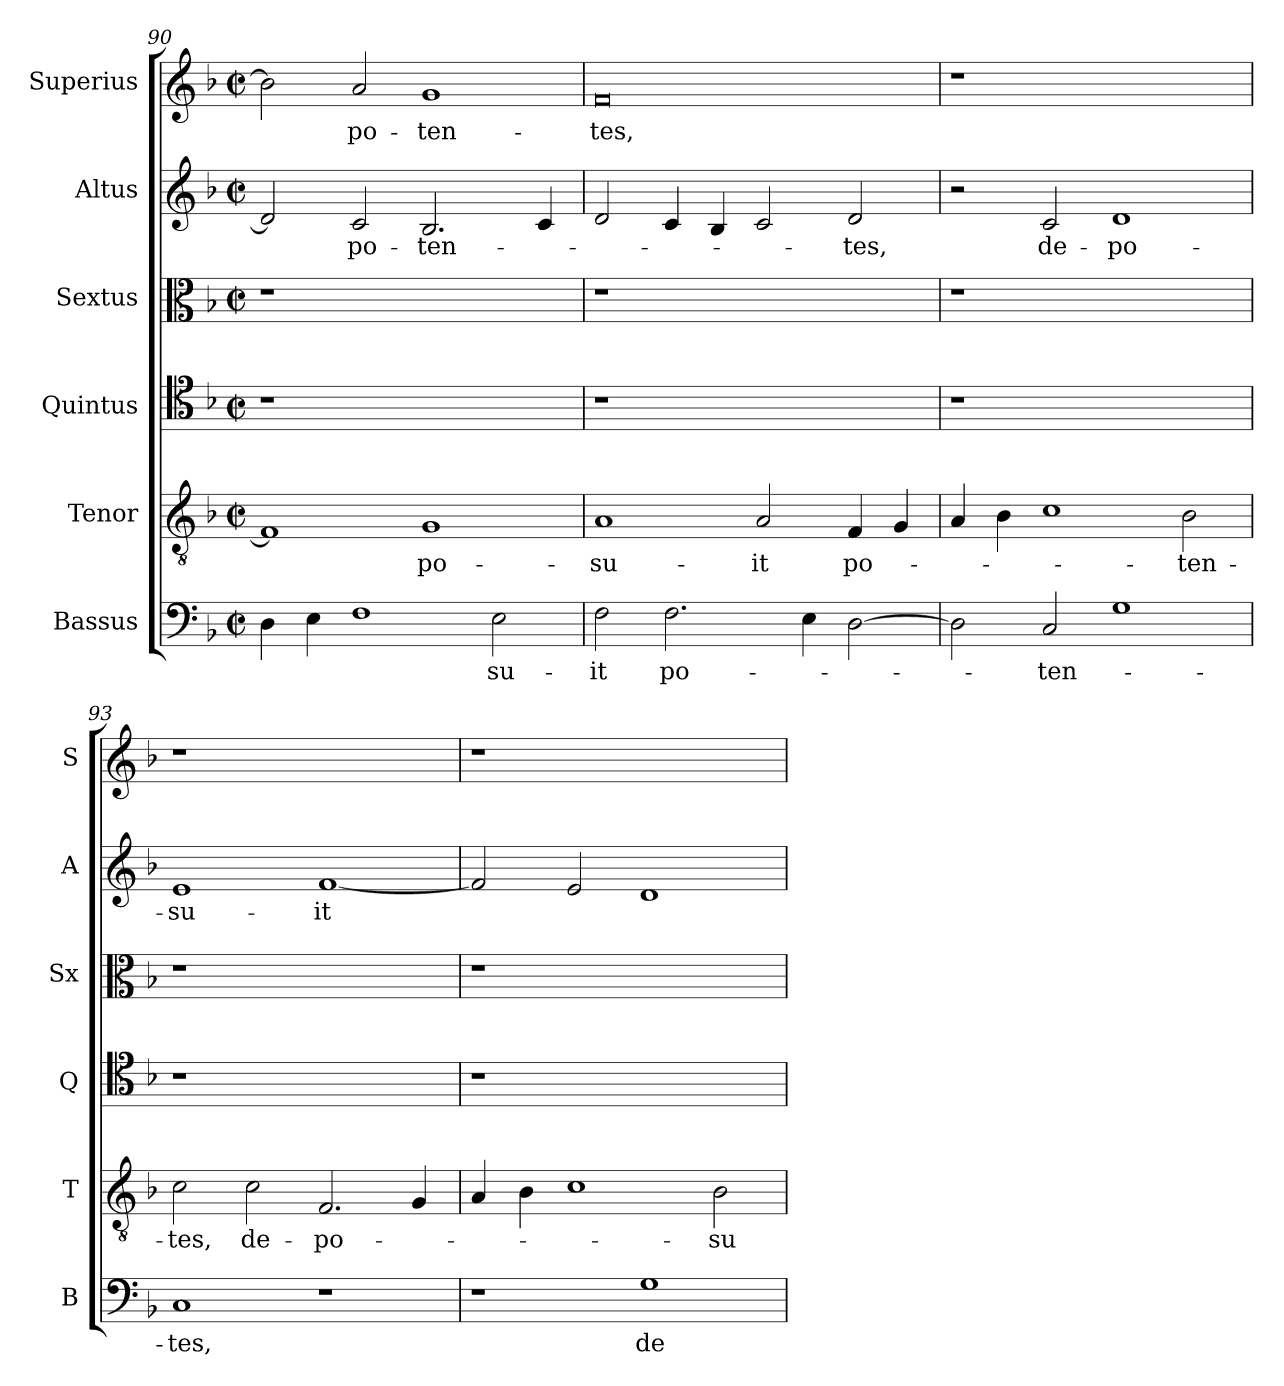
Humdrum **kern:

**kern	**text	**kern	**text	**kern	**kern	**kern	**text	**kern	**text
*part6	*part6	*part5	*part5	*part4	*part3	*part2	*part2	*part1	*part1
*staff6	*staff6	*staff5	*staff5	*staff4	*staff3	*staff2	*staff2	*staff1	*staff1
*I"Bassus	*	*I"Tenor	*	*I"Quintus	*I"Sextus	*I"Altus	*	*I"Superius	*
*I'B	*	*I'T	*	*I'Q	*I'Sx	*I'A	*	*I'S	*
*clefF4	*	*clefGv2	*	*clefC4	*clefC3	*clefG2	*	*clefG2	*
*k[b-]	*	*k[b-]	*	*k[b-]	*k[b-]	*k[b-]	*	*k[b-]	*
*F:	*	*F:	*	*F:	*F:	*F:	*	*F:	*
*M2/2	*	*M2/2	*	*M2/2	*M2/2	*M2/2	*	*M2/2	*
*met(c|)	*	*met(c|)	*	*met(c|)	*met(c|)	*met(c|)	*	*met(c|)	*
=90	=90	=90	=90	=90	=90	=90	=90	=90	=90
4D\	.	1F]	.	1r	1r	2d/]	.	2b-\]	.
4E\	.	.	.	.	.	.	.	.	.
!	!	!	!	!	!	!	!LO:LY:b	!	!
!	!	!	!	!	!	!	!	!	!LO:LY:b
1F	.	.	.	.	.	2c/	po-	2a/	po-
!	!	!	!LO:LY:b	!	!	!	!	!	!
!	!	!	!	!	!	!	!LO:LY:b	!	!
!	!	!	!	!	!	!	!	!	!LO:LY:b
.	.	1G	-po-	1ryy	1ryy	2.B-/	-ten-	1g	-ten-
!	!LO:LY:b	!	!	!	!	!	!	!	!
2E\	-su-	.	.	.	.	.	.	.	.
.	.	.	.	.	.	4c/	.	.	.
=91	=91	=91	=91	=91	=91	=91	=91	=91	=91
!	!LO:LY:b	!	!	!	!	!	!	!	!
!	!	!	!LO:LY:b	!	!	!	!	!	!
!	!	!	!	!	!	!	!	!	!LO:LY:b
2F\	-it	1A	-su-	1r	1r	2d/	.	0f	-tes,
!	!LO:LY:b	!	!	!	!	!	!	!	!
2.F\	po-	.	.	.	.	4c/	.	.	.
.	.	.	.	.	.	4B-/	.	.	.
!	!	!	!LO:LY:b	!	!	!	!	!	!
.	.	2A/	-it	1ryy	1ryy	2c/	.	.	.
4E\	.	.	.	.	.	.	.	.	.
!	!	!	!LO:LY:b	!	!	!	!	!	!
!	!	!	!	!	!	!	!LO:LY:b	!	!
[2D\	.	4F/	po-	.	.	2d/	-tes,	.	.
.	.	4G/	.	.	.	.	.	.	.
=92	=92	=92	=92	=92	=92	=92	=92	=92	=92
2D\]	.	4A/	.	1r	1r	2r	.	1r	.
.	.	4B-\	.	.	.	.	.	.	.
!	!LO:LY:b	!	!	!	!	!	!	!	!
!	!	!	!	!	!	!	!LO:LY:b	!	!
2C/	-ten-	1c	.	.	.	2c/	de-	.	.
!	!	!	!	!	!	!	!LO:LY:b	!	!
1G	.	.	.	1ryy	1ryy	1d	-po-	1ryy	.
!	!	!	!LO:LY:b	!	!	!	!	!	!
.	.	2B-\	-ten-	.	.	.	.	.	.
!!LO:PB:g=z
=93	=93	=93	=93	=93	=93	=93	=93	=93	=93
!	!LO:LY:b	!	!	!	!	!	!	!	!
!	!	!	!LO:LY:b	!	!	!	!	!	!
!	!	!	!	!	!	!	!LO:LY:b	!	!
1C	-tes,	2c\	-tes,	1r	1r	1e	-su-	1r	.
!	!	!	!LO:LY:b	!	!	!	!	!	!
.	.	2c\	de-	.	.	.	.	.	.
!	!	!	!LO:LY:b	!	!	!	!	!	!
!	!	!	!	!	!	!	!LO:LY:b	!	!
1r	.	2.F/	-po-	1ryy	1ryy	[1f	-it	1ryy	.
.	.	4G/	.	.	.	.	.	.	.
=94	=94	=94	=94	=94	=94	=94	=94	=94	=94
1r	.	4A/	.	1r	1r	2f/]	.	1r	.
.	.	4B-\	.	.	.	.	.	.	.
.	.	1c	.	.	.	2e/	.	.	.
!	!LO:LY:b	!	!	!	!	!	!	!	!
1G	de-	.	.	1ryy	1ryy	1d	.	1ryy	.
!	!	!	!LO:LY:b	!	!	!	!	!	!
.	.	2B-\	-su-	.	.	.	.	.	.
=	=	=	=	=	=	=	=	=	=
*-	*-	*-	*-	*-	*-	*-	*-	*-	*-
